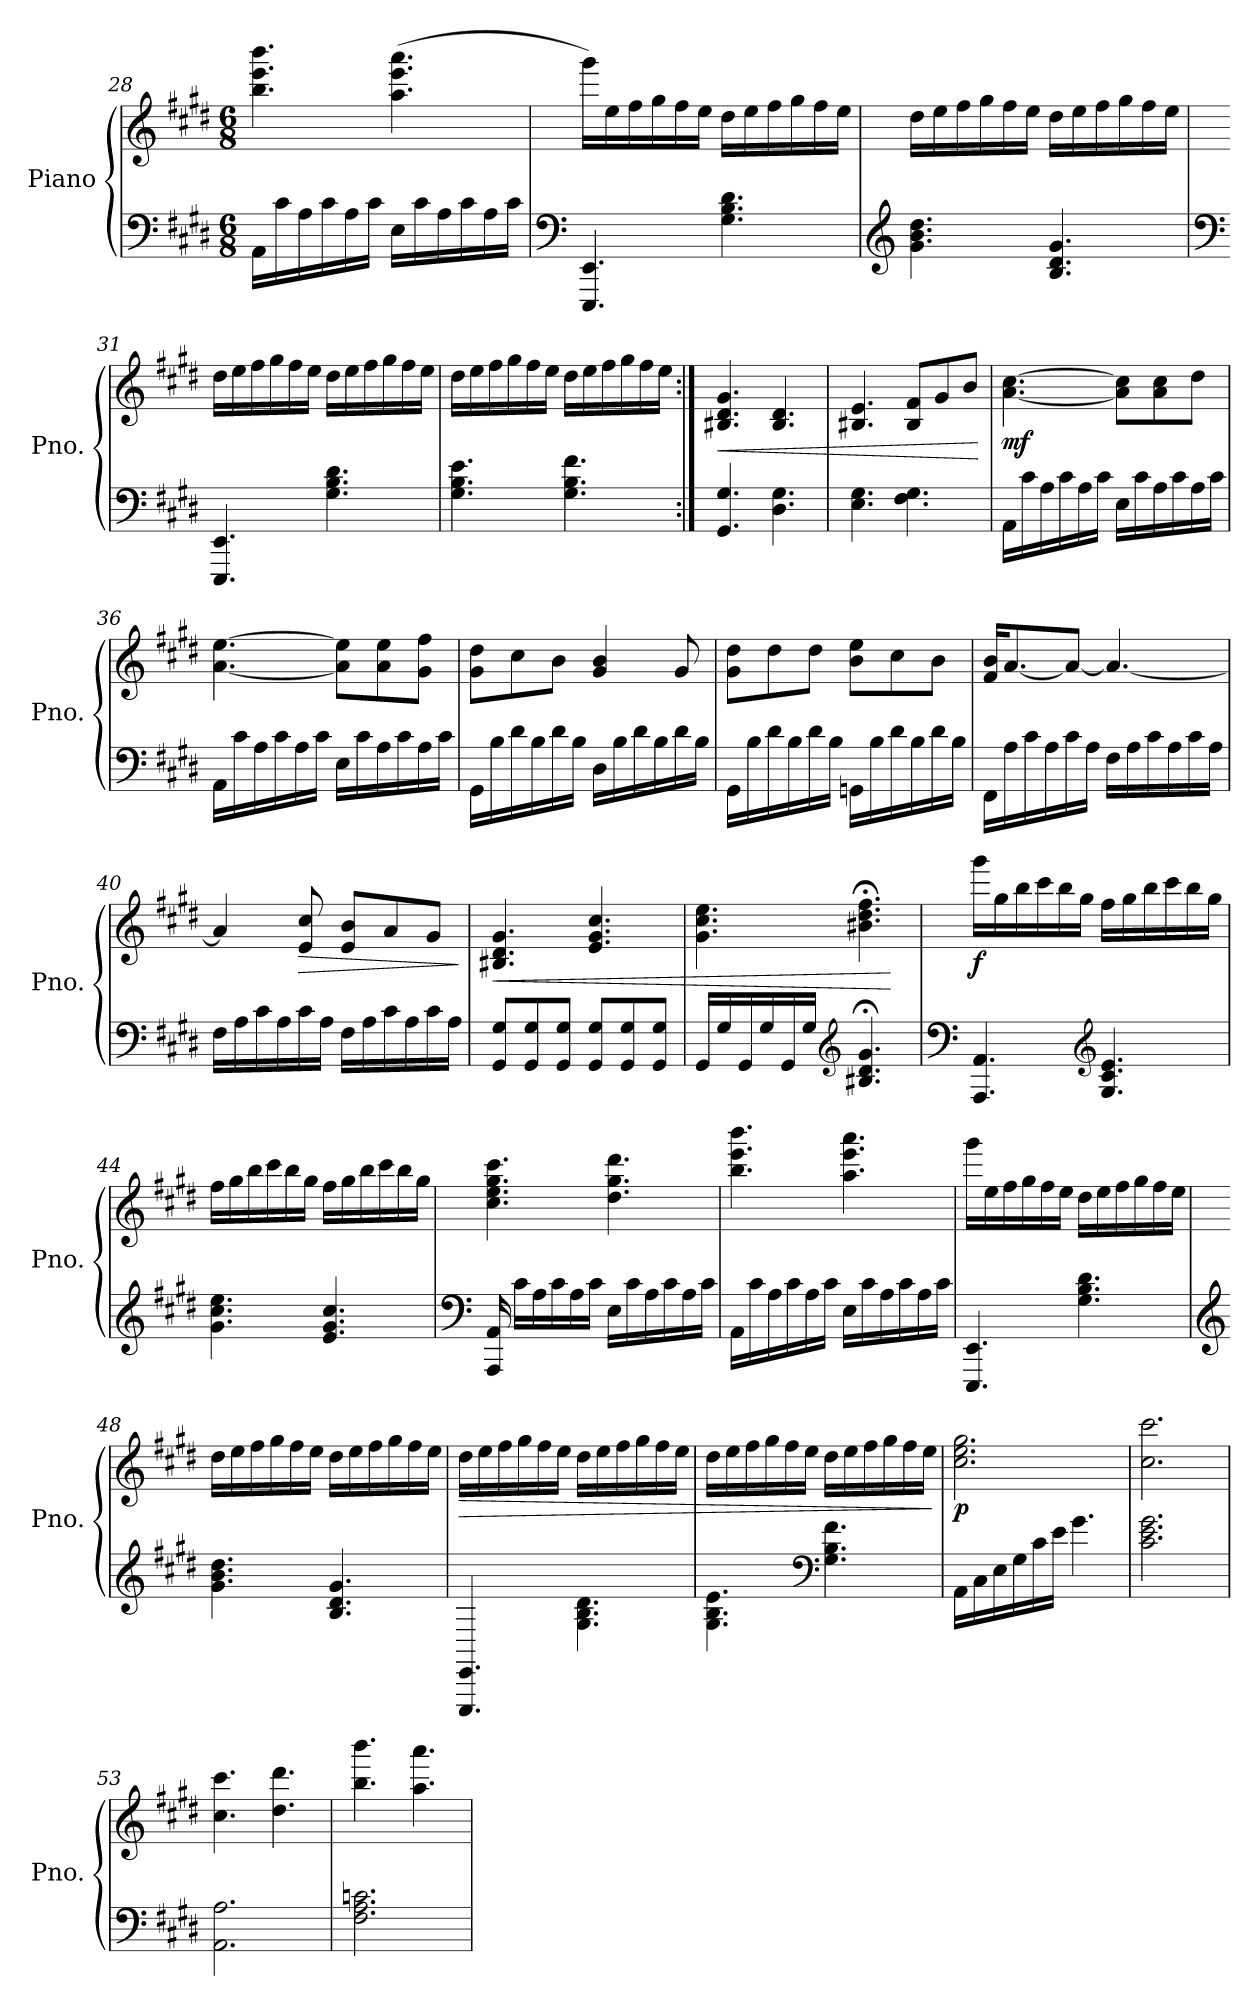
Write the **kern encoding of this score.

**kern	**kern	**dynam
*part1	*part1	*part1
*staff2	*staff1	*staff1/2
*I"Piano	*	*
*I'Pno.	*	*
*clefF4	*clefG2	*
*k[f#c#g#d#]	*k[f#c#g#d#]	*
*M6/8	*M6/8	*
=28	=28	=28
16AA<\LL	4.bb\ 4.eee\ 4.bbb\	.
16c#<\	.	.
16A<\	.	.
16c#<\	.	.
16A<\	.	.
16c#<\JJ	.	.
16E<\LL	(4.aa\ 4.eee\ 4.aaa\	.
16c#<\	.	.
16A<\	.	.
16c#<\	.	.
16A<\	.	.
16c#<\JJ	.	.
!!LO:LB:g=z
=29	=29	=29
*clefF4	*	*
4.EEE/<< 4.EE/<<	16ggg#\LL)	.
.	16ee\	.
.	16ff#\	.
.	16gg#\	.
.	16ff#\	.
.	16ee\JJ	.
4.G#\<<< 4.B\<<< 4.d#\<<<	16dd#\LL	.
.	16ee\	.
.	16ff#\	.
.	16gg#\	.
.	16ff#\	.
.	16ee\JJ	.
=30	=30	=30
*clefG2	*	*
4.g#\<<< 4.b\<<< 4.dd#\<<<	16dd#\LL	.
.	16ee\	.
.	16ff#\	.
.	16gg#\	.
.	16ff#\	.
.	16ee\JJ	.
4.B/<<< 4.d#/<<< 4.g#/<<<	16dd#\LL	.
.	16ee\	.
.	16ff#\	.
.	16gg#\	.
.	16ff#\	.
.	16ee\JJ	.
!!LO:PB:g=z
=31	=31	=31
*clefF4	*	*
4.EEE/<< 4.EE/<<	16dd#\LL	.
.	16ee\	.
.	16ff#\	.
.	16gg#\	.
.	16ff#\	.
.	16ee\JJ	.
4.G#\<<< 4.B\<<< 4.d#\<<<	16dd#\LL	.
.	16ee\	.
.	16ff#\	.
.	16gg#\	.
.	16ff#\	.
.	16ee\JJ	.
=32	=32	=32
4.G#\<<< 4.B\<<< 4.e\<<<	16dd#\LL	.
.	16ee\	.
.	16ff#\	.
.	16gg#\	.
.	16ff#\	.
.	16ee\JJ	.
4.G#\<<< 4.B\<<< 4.f#\<<<	16dd#\LL	.
.	16ee\	.
.	16ff#\	.
.	16gg#\	.
.	16ff#\	.
.	16ee\JJ	.
!!LO:LB:g=z
=33:|!	=33:|!	=33:|!
!	!	!LO:HP:b
4.GG#/<< 4.G#/<<	4.B#X/ 4.d#/ 4.g#/	<
4.D#\<< 4.G#\<<	4.B#/ 4.d#/	.
=34	=34	=34
4.E\<< 4.G#\<<	4.B#X/ 4.e/	.
4.F#\<< 4.G#\<<	8B#/ 8f#/L	.
.	8g#/	.
.	8b/J	.
.	.	[
!!LO:LB:g=z
=35	=35	=35
!	!	!LO:DY:b
16AA<\LL	[4.a\ [4.cc#\	mf
16c#<\	.	.
16A<\	.	.
16c#<\	.	.
16A<\	.	.
16c#<\JJ	.	.
16E<\LL	8a\] 8cc#\]L	.
16c#<\	.	.
16A<\	8a\ 8cc#\	.
16c#<\	.	.
16A<\	8dd#\J	.
16c#<\JJ	.	.
=36	=36	=36
16AA<\LL	[4.a\ [4.ee\	.
16c#<\	.	.
16A<\	.	.
16c#<\	.	.
16A<\	.	.
16c#<\JJ	.	.
16E<\LL	8a\] 8ee\]L	.
16c#<\	.	.
16A<\	8a\ 8ee\	.
16c#<\	.	.
16A<\	8g#\ 8ff#\J	.
16c#<\JJ	.	.
!!LO:LB:g=z
=37	=37	=37
16GG#<\LL	8g#\ 8dd#\L	.
16B<\	.	.
16d#<\	8cc#\	.
16B<\	.	.
16d#<\	8b\J	.
16B<\JJ	.	.
16D#<\LL	4g#/ 4b/	.
16B<\	.	.
16d#<\	.	.
16B<\	.	.
16d#<\	8g#/	.
16B<\JJ	.	.
=38	=38	=38
16GG#<\LL	8g#\ 8dd#\L	.
16B<\	.	.
16d#<\	8dd#\	.
16B<\	.	.
16d#<\	8dd#\J	.
16B<\JJ	.	.
16GGn<\LL	8b\ 8ee\L	.
16B<\	.	.
16d#<\	8cc#\	.
16B<\	.	.
16d#<\	8b\J	.
16B<\JJ	.	.
!!LO:LB:g=z
=39	=39	=39
16FF#<\LL	16f#/ 16b/KL	.
16A<\	[8.a/	.
16c#<\	.	.
16A<\	.	.
16c#<\	8a/J_	.
16A<\JJ	.	.
16F#<\LL	4.a/_	.
16A<\	.	.
16c#<\	.	.
16A<\	.	.
16c#<\	.	.
16A<\JJ	.	.
=40	=40	=40
16F#<\LL	4a/]	.
16A<\	.	.
16c#<\	.	.
16A<\	.	.
!	!	!LO:HP:b
16c#<\	8e/ 8cc#/	>
16A<\JJ	.	.
16F#<\LL	8e/ 8b/L	.
16A<\	.	.
16c#<\	8a/	.
16A<\	.	.
16c#<\	8g#/J	.
16A<\JJ	.	.
.	.	]
!!LO:PB:g=z
=41	=41	=41
!	!	!LO:HP:b
8GG#/<< 8G#/<<L	4.B#X/ 4.d#/ 4.g#/	<
8GG#/<< 8G#/<<	.	.
8GG#/<< 8G#/<<J	.	.
8GG#/<< 8G#/<<L	4.e/ 4.g#/ 4.cc#/	.
8GG#/<< 8G#/<<	.	.
8GG#/<< 8G#/<<J	.	.
=42	=42	=42
16GG#</LL	4.g#\ 4.cc#\ 4.ee\	.
16G#</	.	.
16GG#</	.	.
16G#</	.	.
16GG#</	.	.
16G#</JJ	.	.
*clefG2	*	*
4.B#X/;<<<< 4.d#/;<<<< 4.g#/;<<<<	4.b#X\;< 4.dd#\;< 4.ff#\;<	.
.	.	[
!!LO:PB:g=z
=43	=43	=43
*clefF4	*	*
!	!	!LO:DY:b
4.AAA/<< 4.AA/<<	16ggg#\LL	f
.	16gg#\	.
.	16bb\	.
.	16ccc#\	.
.	16bb\	.
.	16gg#\JJ	.
*clefG2	*	*
4.G#/<<< 4.c#/<<< 4.e/<<<	16ff#\LL	.
.	16gg#\	.
.	16bb\	.
.	16ccc#\	.
.	16bb\	.
.	16gg#\JJ	.
=44	=44	=44
4.g#\<<< 4.cc#\<<< 4.ee\<<<	16ff#\LL	.
.	16gg#\	.
.	16bb\	.
.	16ccc#\	.
.	16bb\	.
.	16gg#\JJ	.
4.e/<<< 4.g#/<<< 4.cc#/<<<	16ff#\LL	.
.	16gg#\	.
.	16bb\	.
.	16ccc#\	.
.	16bb\	.
.	16gg#\JJ	.
!!LO:LB:g=z
=45	=45	=45
*clefF4	*	*
16AAA/<< 16AA/<<	4.cc#\ 4.ee\ 4.gg#\ 4.ccc#\	.
16c#<\LL	.	.
16A<\	.	.
16c#<\	.	.
16A<\	.	.
16c#<\JJ	.	.
16E<\LL	4.dd#\ 4.gg#\ 4.ddd#\	.
16c#<\	.	.
16A<\	.	.
16c#<\	.	.
16A<\	.	.
16c#<<\JJ	.	.
=46	=46	=46
16AA<\LL	4.bb\ 4.eee\ 4.bbb\	.
16c#<\	.	.
16A<\	.	.
16c#<\	.	.
16A<\	.	.
16c#<\JJ	.	.
16E<\LL	4.aa\ 4.eee\ 4.aaa\	.
16c#<\	.	.
16A<\	.	.
16c#<\	.	.
16A<\	.	.
16c#<\JJ	.	.
!!LO:LB:g=z
=47	=47	=47
4.EEE/<< 4.EE/<<	16ggg#\LL	.
.	16ee\	.
.	16ff#\	.
.	16gg#\	.
.	16ff#\	.
.	16ee\JJ	.
4.G#\<<< 4.B\<<< 4.d#\<<<	16dd#\LL	.
.	16ee\	.
.	16ff#\	.
.	16gg#\	.
.	16ff#\	.
.	16ee\JJ	.
=48	=48	=48
*clefG2	*	*
4.g#\<<< 4.b\<<< 4.dd#\<<<	16dd#\LL	.
.	16ee\	.
.	16ff#\	.
.	16gg#\	.
.	16ff#\	.
.	16ee\JJ	.
4.B/<<< 4.d#/<<< 4.g#/<<<	16dd#\LL	.
.	16ee\	.
.	16ff#\	.
.	16gg#\	.
.	16ff#\	.
.	16ee\JJ	.
!!LO:LB:g=z
=49	=49	=49
!	!	!LO:HP:b
4.EEE/<< 4.EE/<<	16dd#\LL	>
.	16ee\	.
.	16ff#\	.
.	16gg#\	.
.	16ff#\	.
.	16ee\JJ	.
4.G#\<<< 4.B\<<< 4.d#\<<<	16dd#\LL	.
.	16ee\	.
.	16ff#\	.
.	16gg#\	.
.	16ff#\	.
.	16ee\JJ	.
=50	=50	=50
4.G#\<<< 4.B\<<< 4.e\<<<	16dd#\LL	.
.	16ee\	.
.	16ff#\	.
.	16gg#\	.
.	16ff#\	.
.	16ee\JJ	.
*clefF4	*	*
4.G#\<<< 4.B\<<< 4.f#\<<<	16dd#\LL	.
.	16ee\	.
.	16ff#\	.
.	16gg#\	.
.	16ff#\	.
.	16ee\JJ	.
.	.	]
!!LO:LB:g=z
=51	=51	=51
!	!	!LO:DY:b
16AA<\LL	2.cc#\ 2.ee\ 2.gg#\	p
16C#<\	.	.
16E<\	.	.
16G#<\	.	.
16c#<\	.	.
16e<\JJ	.	.
4.g#<\	.	.
=52	=52	=52
2.c#\<<< 2.e\<<< 2.g#\<<<	2.cc#\ 2.ccc#\	.
=53	=53	=53
2.AA\<< 2.A\<<	4.cc#\ 4.ccc#\	.
.	4.dd#\ 4.ddd#\	.
=54	=54	=54
2.F#\<<< 2.A\<<< 2.cn\<<<	4.bb\ 4.bbb\	.
.	4.aa\ 4.aaa\	.
=	=	=
*-	*-	*-
